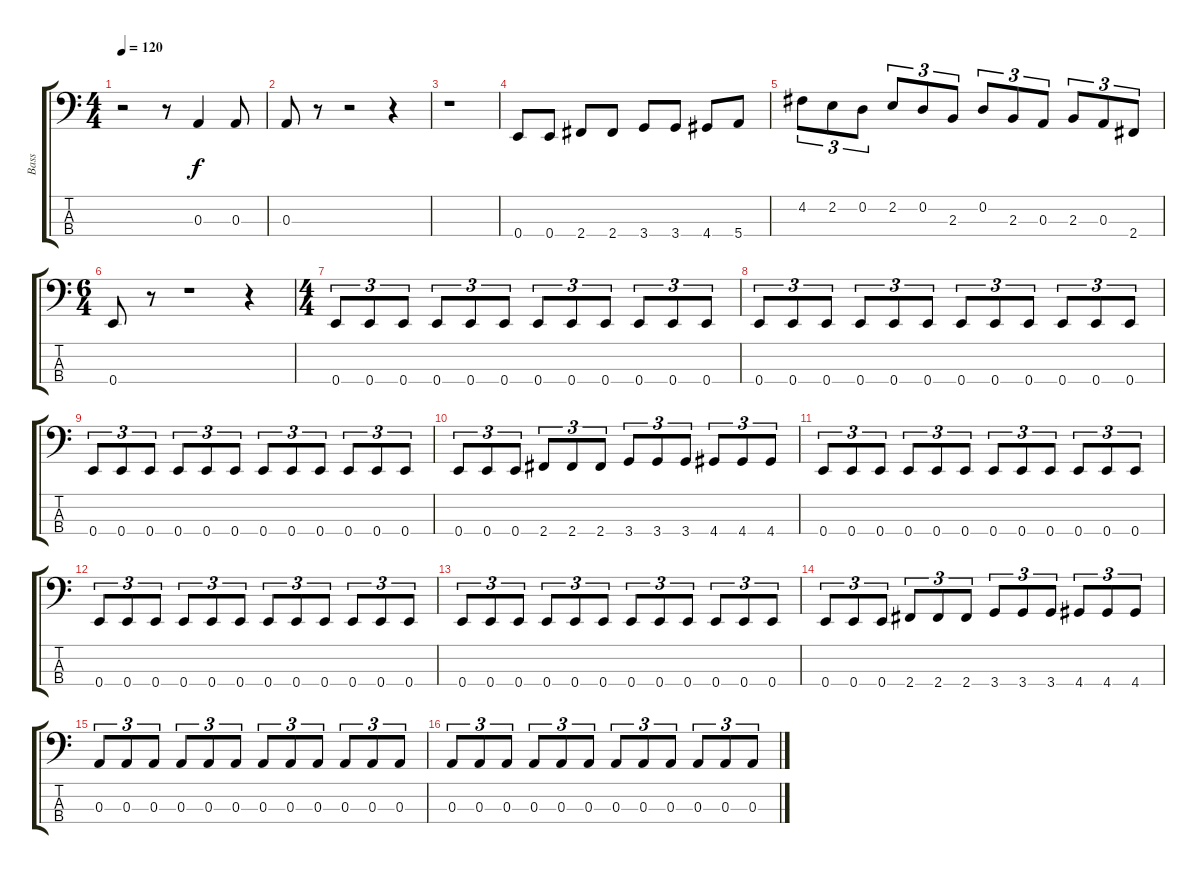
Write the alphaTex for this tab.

\track ("Bass" "Bass") {instrument electricbassfinger}
\staff {score tabs}
\tuning (G2 D2 A1 E1) {hide}
\ts (4 4)
\tempo 120
\clef f4
\ks c
r.2{dy f} r.8 0.3.4 0.3.8 |
0.3.8 r.8 r.2 r.4 |
r.1 |
0.4.8 0.4.8 2.4.8 2.4.8 3.4.8 3.4.8 4.4.8 5.4.8 |
4.2.8{tu (3 2)} 2.2.8{tu (3 2)} 0.2.8{tu (3 2)} 2.2.8{tu (3 2)} 0.2.8{tu (3 2)} 2.3.8{tu (3 2)} 0.2.8{tu (3 2)} 2.3.8{tu (3 2)} 0.3.8{tu (3 2)} 2.3.8{tu (3 2)} 0.3.8{tu (3 2)} 2.4.8{tu (3 2)} |
\ts (6 4)
0.4.8 r.8 r.1 r.4 |
\ts (4 4)
0.4.8{tu (3 2)} 0.4.8{tu (3 2)} 0.4.8{tu (3 2)} 0.4.8{tu (3 2)} 0.4.8{tu (3 2)} 0.4.8{tu (3 2)} 0.4.8{tu (3 2)} 0.4.8{tu (3 2)} 0.4.8{tu (3 2)} 0.4.8{tu (3 2)} 0.4.8{tu (3 2)} 0.4.8{tu (3 2)} |
0.4.8{tu (3 2)} 0.4.8{tu (3 2)} 0.4.8{tu (3 2)} 0.4.8{tu (3 2)} 0.4.8{tu (3 2)} 0.4.8{tu (3 2)} 0.4.8{tu (3 2)} 0.4.8{tu (3 2)} 0.4.8{tu (3 2)} 0.4.8{tu (3 2)} 0.4.8{tu (3 2)} 0.4.8{tu (3 2)} |
0.4.8{tu (3 2)} 0.4.8{tu (3 2)} 0.4.8{tu (3 2)} 0.4.8{tu (3 2)} 0.4.8{tu (3 2)} 0.4.8{tu (3 2)} 0.4.8{tu (3 2)} 0.4.8{tu (3 2)} 0.4.8{tu (3 2)} 0.4.8{tu (3 2)} 0.4.8{tu (3 2)} 0.4.8{tu (3 2)} |
0.4.8{tu (3 2)} 0.4.8{tu (3 2)} 0.4.8{tu (3 2)} 2.4.8{tu (3 2)} 2.4.8{tu (3 2)} 2.4.8{tu (3 2)} 3.4.8{tu (3 2)} 3.4.8{tu (3 2)} 3.4.8{tu (3 2)} 4.4.8{tu (3 2)} 4.4.8{tu (3 2)} 4.4.8{tu (3 2)} |
0.4.8{tu (3 2)} 0.4.8{tu (3 2)} 0.4.8{tu (3 2)} 0.4.8{tu (3 2)} 0.4.8{tu (3 2)} 0.4.8{tu (3 2)} 0.4.8{tu (3 2)} 0.4.8{tu (3 2)} 0.4.8{tu (3 2)} 0.4.8{tu (3 2)} 0.4.8{tu (3 2)} 0.4.8{tu (3 2)} |
0.4.8{tu (3 2)} 0.4.8{tu (3 2)} 0.4.8{tu (3 2)} 0.4.8{tu (3 2)} 0.4.8{tu (3 2)} 0.4.8{tu (3 2)} 0.4.8{tu (3 2)} 0.4.8{tu (3 2)} 0.4.8{tu (3 2)} 0.4.8{tu (3 2)} 0.4.8{tu (3 2)} 0.4.8{tu (3 2)} |
0.4.8{tu (3 2)} 0.4.8{tu (3 2)} 0.4.8{tu (3 2)} 0.4.8{tu (3 2)} 0.4.8{tu (3 2)} 0.4.8{tu (3 2)} 0.4.8{tu (3 2)} 0.4.8{tu (3 2)} 0.4.8{tu (3 2)} 0.4.8{tu (3 2)} 0.4.8{tu (3 2)} 0.4.8{tu (3 2)} |
0.4.8{tu (3 2)} 0.4.8{tu (3 2)} 0.4.8{tu (3 2)} 2.4.8{tu (3 2)} 2.4.8{tu (3 2)} 2.4.8{tu (3 2)} 3.4.8{tu (3 2)} 3.4.8{tu (3 2)} 3.4.8{tu (3 2)} 4.4.8{tu (3 2)} 4.4.8{tu (3 2)} 4.4.8{tu (3 2)} |
0.3.8{tu (3 2)} 0.3.8{tu (3 2)} 0.3.8{tu (3 2)} 0.3.8{tu (3 2)} 0.3.8{tu (3 2)} 0.3.8{tu (3 2)} 0.3.8{tu (3 2)} 0.3.8{tu (3 2)} 0.3.8{tu (3 2)} 0.3.8{tu (3 2)} 0.3.8{tu (3 2)} 0.3.8{tu (3 2)} |
0.3.8{tu (3 2)} 0.3.8{tu (3 2)} 0.3.8{tu (3 2)} 0.3.8{tu (3 2)} 0.3.8{tu (3 2)} 0.3.8{tu (3 2)} 0.3.8{tu (3 2)} 0.3.8{tu (3 2)} 0.3.8{tu (3 2)} 0.3.8{tu (3 2)} 0.3.8{tu (3 2)} 0.3.8{tu (3 2)}
